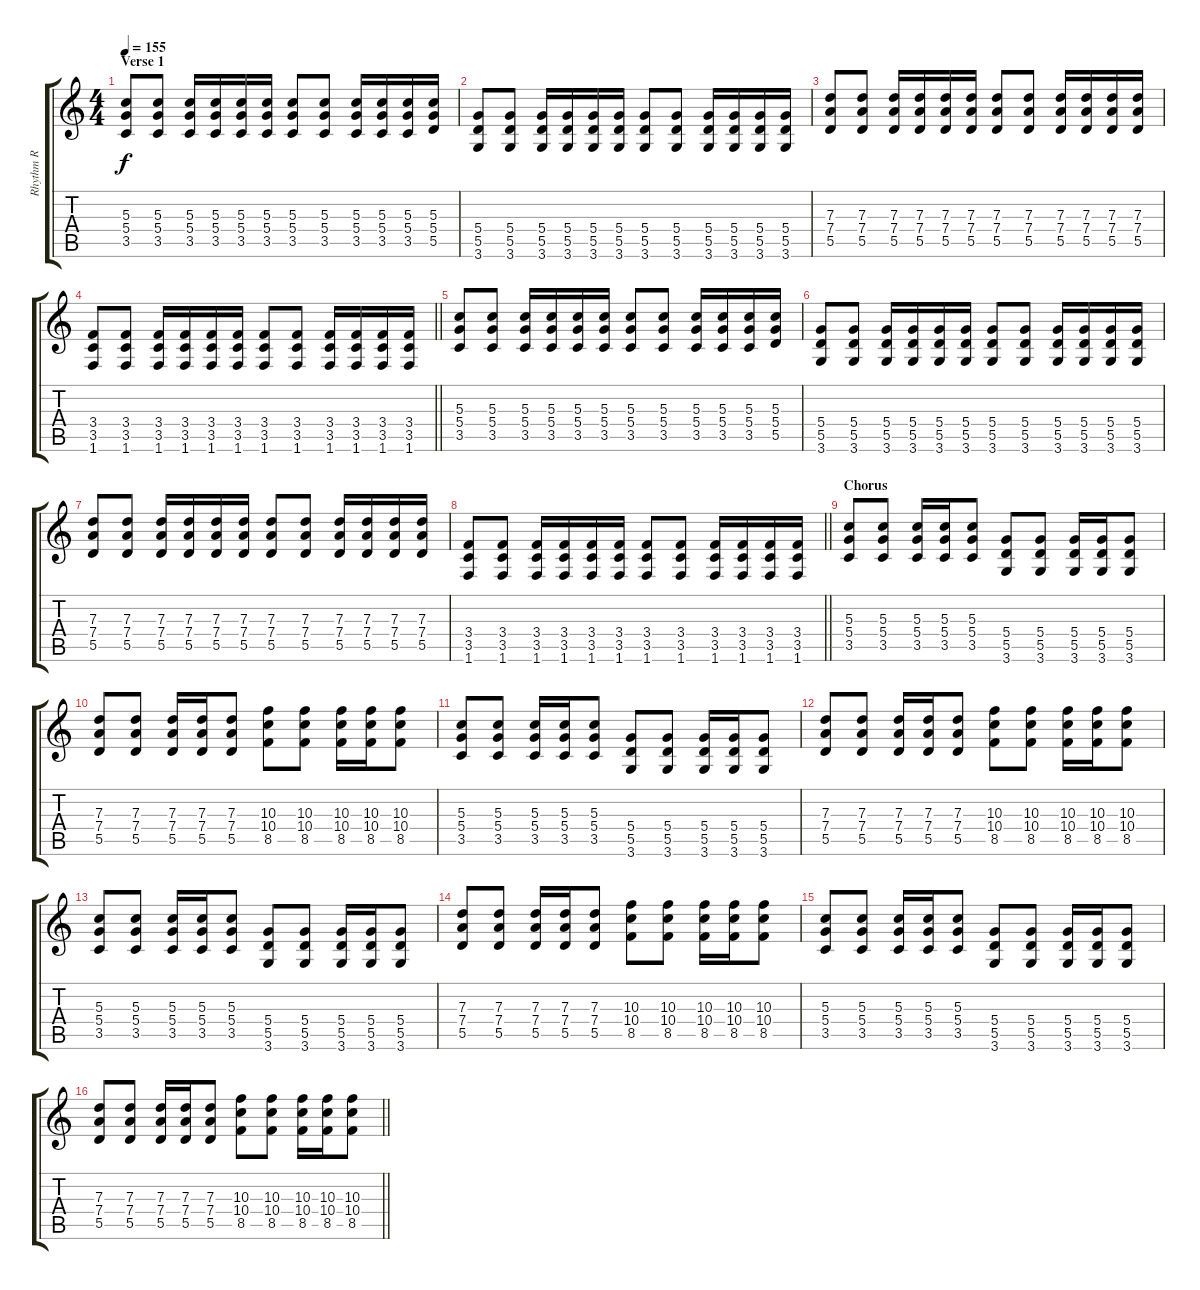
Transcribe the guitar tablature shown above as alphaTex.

\track ("Rhythm R" "Rhythm R") {instrument overdrivenguitar}
\staff {score tabs}
\tuning (E4 B3 G3 D3 A2 E2) {hide}
\ts (4 4)
\section ("" "Verse 1")
\tempo 155
\clef g2
\ks c
(5.3 5.4 3.5).8{dy f} (5.3 5.4 3.5).8 (5.3 5.4 3.5).16 (5.3 5.4 3.5).16 (5.3 5.4 3.5).16 (5.3 5.4 3.5).16 (5.3 5.4 3.5).8 (5.3 5.4 3.5).8 (5.3 5.4 3.5).16 (5.3 5.4 3.5).16 (5.3 5.4 3.5).16 (5.3 5.4 5.5).16 |
(5.4 5.5 3.6).8 (5.4 5.5 3.6).8 (5.4 5.5 3.6).16 (5.4 5.5 3.6).16 (5.4 5.5 3.6).16 (5.4 5.5 3.6).16 (5.4 5.5 3.6).8 (5.4 5.5 3.6).8 (5.4 5.5 3.6).16 (5.4 5.5 3.6).16 (5.4 5.5 3.6).16 (5.4 5.5 3.6).16 |
(7.3 7.4 5.5).8 (7.3 7.4 5.5).8 (7.3 7.4 5.5).16 (7.3 7.4 5.5).16 (7.3 7.4 5.5).16 (7.3 7.4 5.5).16 (7.3 7.4 5.5).8 (7.3 7.4 5.5).8 (7.3 7.4 5.5).16 (7.3 7.4 5.5).16 (7.3 7.4 5.5).16 (7.3 7.4 5.5).16 |
\barLineRight lightlight
(3.4 3.5 1.6).8 (3.4 3.5 1.6).8 (3.4 3.5 1.6).16 (3.4 3.5 1.6).16 (3.4 3.5 1.6).16 (3.4 3.5 1.6).16 (3.4 3.5 1.6).8 (3.4 3.5 1.6).8 (3.4 3.5 1.6).16 (3.4 3.5 1.6).16 (3.4 3.5 1.6).16 (3.4 3.5 1.6).16 |
(5.3 5.4 3.5).8 (5.3 5.4 3.5).8 (5.3 5.4 3.5).16 (5.3 5.4 3.5).16 (5.3 5.4 3.5).16 (5.3 5.4 3.5).16 (5.3 5.4 3.5).8 (5.3 5.4 3.5).8 (5.3 5.4 3.5).16 (5.3 5.4 3.5).16 (5.3 5.4 3.5).16 (5.3 5.4 5.5).16 |
(5.4 5.5 3.6).8 (5.4 5.5 3.6).8 (5.4 5.5 3.6).16 (5.4 5.5 3.6).16 (5.4 5.5 3.6).16 (5.4 5.5 3.6).16 (5.4 5.5 3.6).8 (5.4 5.5 3.6).8 (5.4 5.5 3.6).16 (5.4 5.5 3.6).16 (5.4 5.5 3.6).16 (5.4 5.5 3.6).16 |
(7.3 7.4 5.5).8 (7.3 7.4 5.5).8 (7.3 7.4 5.5).16 (7.3 7.4 5.5).16 (7.3 7.4 5.5).16 (7.3 7.4 5.5).16 (7.3 7.4 5.5).8 (7.3 7.4 5.5).8 (7.3 7.4 5.5).16 (7.3 7.4 5.5).16 (7.3 7.4 5.5).16 (7.3 7.4 5.5).16 |
\barLineRight lightlight
(3.4 3.5 1.6).8 (3.4 3.5 1.6).8 (3.4 3.5 1.6).16 (3.4 3.5 1.6).16 (3.4 3.5 1.6).16 (3.4 3.5 1.6).16 (3.4 3.5 1.6).8 (3.4 3.5 1.6).8 (3.4 3.5 1.6).16 (3.4 3.5 1.6).16 (3.4 3.5 1.6).16 (3.4 3.5 1.6).16 |
\section ("" "Chorus")
(5.3 5.4 3.5).8 (5.3 5.4 3.5).8 (5.3 5.4 3.5).16 (5.3 5.4 3.5).16 (5.3 5.4 3.5).8 (5.4 5.5 3.6).8 (5.4 5.5 3.6).8 (5.4 5.5 3.6).16 (5.4 5.5 3.6).16 (5.4 5.5 3.6).8 |
(7.3 7.4 5.5).8 (7.3 7.4 5.5).8 (7.3 7.4 5.5).16 (7.3 7.4 5.5).16 (7.3 7.4 5.5).8 (10.3 10.4 8.5).8 (10.3 10.4 8.5).8 (10.3 10.4 8.5).16 (10.3 10.4 8.5).16 (10.3 10.4 8.5).8 |
(5.3 5.4 3.5).8 (5.3 5.4 3.5).8 (5.3 5.4 3.5).16 (5.3 5.4 3.5).16 (5.3 5.4 3.5).8 (5.4 5.5 3.6).8 (5.4 5.5 3.6).8 (5.4 5.5 3.6).16 (5.4 5.5 3.6).16 (5.4 5.5 3.6).8 |
(7.3 7.4 5.5).8 (7.3 7.4 5.5).8 (7.3 7.4 5.5).16 (7.3 7.4 5.5).16 (7.3 7.4 5.5).8 (10.3 10.4 8.5).8 (10.3 10.4 8.5).8 (10.3 10.4 8.5).16 (10.3 10.4 8.5).16 (10.3 10.4 8.5).8 |
(5.3 5.4 3.5).8 (5.3 5.4 3.5).8 (5.3 5.4 3.5).16 (5.3 5.4 3.5).16 (5.3 5.4 3.5).8 (5.4 5.5 3.6).8 (5.4 5.5 3.6).8 (5.4 5.5 3.6).16 (5.4 5.5 3.6).16 (5.4 5.5 3.6).8 |
(7.3 7.4 5.5).8 (7.3 7.4 5.5).8 (7.3 7.4 5.5).16 (7.3 7.4 5.5).16 (7.3 7.4 5.5).8 (10.3 10.4 8.5).8 (10.3 10.4 8.5).8 (10.3 10.4 8.5).16 (10.3 10.4 8.5).16 (10.3 10.4 8.5).8 |
(5.3 5.4 3.5).8 (5.3 5.4 3.5).8 (5.3 5.4 3.5).16 (5.3 5.4 3.5).16 (5.3 5.4 3.5).8 (5.4 5.5 3.6).8 (5.4 5.5 3.6).8 (5.4 5.5 3.6).16 (5.4 5.5 3.6).16 (5.4 5.5 3.6).8 |
\barLineRight lightlight
(7.3 7.4 5.5).8 (7.3 7.4 5.5).8 (7.3 7.4 5.5).16 (7.3 7.4 5.5).16 (7.3 7.4 5.5).8 (10.3 10.4 8.5).8 (10.3 10.4 8.5).8 (10.3 10.4 8.5).16 (10.3 10.4 8.5).16 (10.3 10.4 8.5).8
